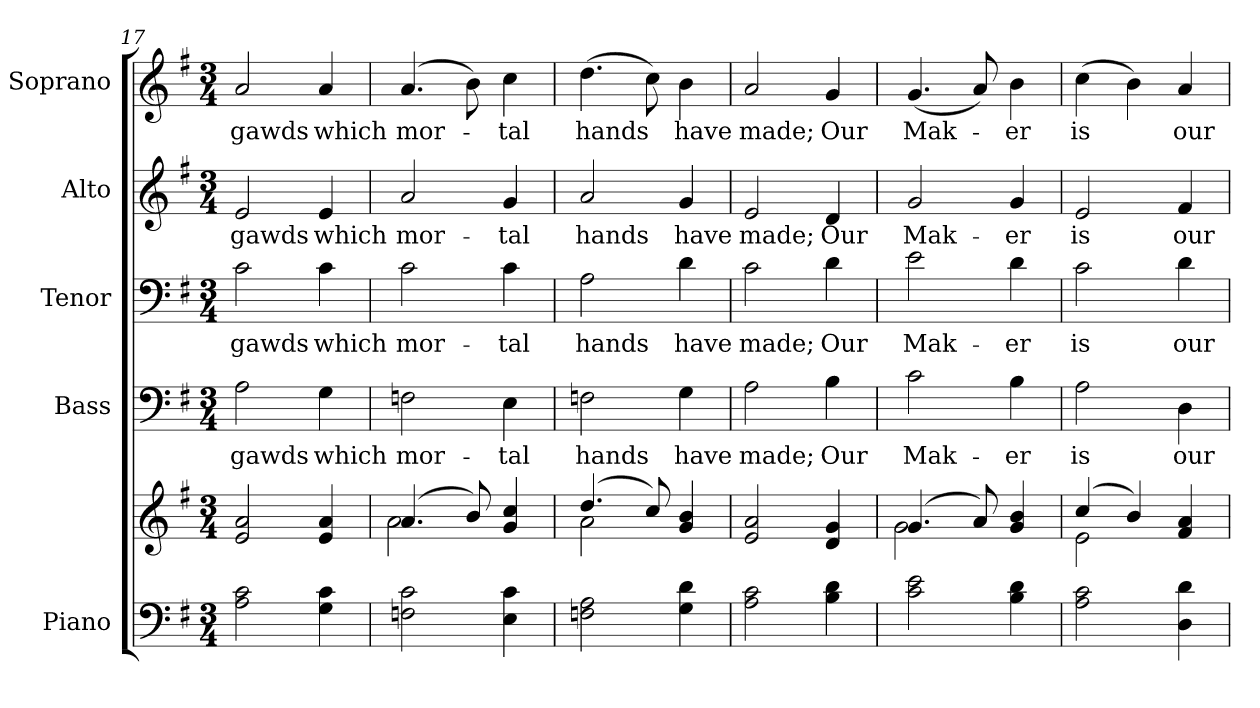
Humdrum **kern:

**kern	**kern	**kern	**text	**kern	**text	**kern	**text	**kern	**text
*part5	*part5	*part4	*part4	*part3	*part3	*part2	*part2	*part1	*part1
*staff6	*staff5	*staff4	*staff4	*staff3	*staff3	*staff2	*staff2	*staff1	*staff1
*I"Piano	*	*I"Bass	*	*I"Tenor	*	*I"Alto	*	*I"Soprano	*
*I'Pno.	*	*I'B.	*	*I'T.	*	*I'A.	*	*I'S.	*
!!LO:PB:g=z
*clefF4	*clefG2	*clefF4	*	*clefF4	*	*clefG2	*	*clefG2	*
*k[f#]	*k[f#]	*k[f#]	*	*k[f#]	*	*k[f#]	*	*k[f#]	*
*G:	*G:	*G:	*	*G:	*	*G:	*	*G:	*
*M3/4	*M3/4	*M3/4	*	*M3/4	*	*M3/4	*	*M3/4	*
=17	=17	=17	=17	=17	=17	=17	=17	=17	=17
!	!	!	!LO:LY:b:color=#000000	!	!	!	!	!	!
!	!	!	!	!	!LO:LY:b:color=#000000	!	!	!	!
!	!	!	!	!	!	!	!LO:LY:b:color=#000000	!	!
!	!	!	!	!	!	!	!	!	!LO:LY:b:color=#000000
2Ai\ 2ci	2ei/ 2ai	2Ai\	gawds	2ci\	gawds	2ei/	gawds	2ai/	gawds
!	!	!	!LO:LY:b:color=#000000	!	!	!	!	!	!
!	!	!	!	!	!LO:LY:b:color=#000000	!	!	!	!
!	!	!	!	!	!	!	!LO:LY:b:color=#000000	!	!
!	!	!	!	!	!	!	!	!	!LO:LY:b:color=#000000
4Gi\ 4ci	4ei/ 4ai	4Gi\	which	4ci\	which	4ei/	which	4ai/	which
=18	=18	=18	=18	=18	=18	=18	=18	=18	=18
*	*^	*	*	*	*	*	*	*	*
!	!	!	!	!LO:LY:b:color=#000000	!	!	!	!	!	!
!	!	!	!	!	!	!LO:LY:b:color=#000000	!	!	!	!
!	!	!	!	!	!	!	!	!LO:LY:b:color=#000000	!	!
!	!	!	!	!	!	!	!	!	!	!LO:LY:b:color=#000000
2Fni\ 2ci	(4.ai/	2ai\	2Fni\	mor-	2ci\	mor-	2ai/	mor-	(4.ai/	mor-
.	8bi/)	.	.	.	.	.	.	.	8bi\)	.
!	!	!	!	!LO:LY:b:color=#000000	!	!	!	!	!	!
!	!	!	!	!	!	!LO:LY:b:color=#000000	!	!	!	!
!	!	!	!	!	!	!	!	!LO:LY:b:color=#000000	!	!
!	!	!	!	!	!	!	!	!	!	!LO:LY:b:color=#000000
4Ei\ 4ci	4gi/ 4cci	4ryy	4Ei\	-tal	4ci\	-tal	4gi/	-tal	4cci\	-tal
=19	=19	=19	=19	=19	=19	=19	=19	=19	=19	=19
!	!	!	!	!LO:LY:b:color=#000000	!	!	!	!	!	!
!	!	!	!	!	!	!LO:LY:b:color=#000000	!	!	!	!
!	!	!	!	!	!	!	!	!LO:LY:b:color=#000000	!	!
!	!	!	!	!	!	!	!	!	!	!LO:LY:b:color=#000000
2Fni\ 2Ai	(4.ddi/	2ai\	2Fni\	hands	2Ai\	hands	2ai/	hands	(4.ddi\	hands
.	8cci/)	.	.	.	.	.	.	.	8cci\)	.
!	!	!	!	!LO:LY:b:color=#000000	!	!	!	!	!	!
!	!	!	!	!	!	!LO:LY:b:color=#000000	!	!	!	!
!	!	!	!	!	!	!	!	!LO:LY:b:color=#000000	!	!
!	!	!	!	!	!	!	!	!	!	!LO:LY:b:color=#000000
4Gi\ 4di	4gi/ 4bi	4ryy	4Gi\	have	4di\	have	4gi/	have	4bi\	have
*	*v	*v	*	*	*	*	*	*	*	*
=20	=20	=20	=20	=20	=20	=20	=20	=20	=20
*	*^	*	*	*	*	*	*	*	*
!	!	!	!	!LO:LY:b:color=#000000	!	!	!	!	!	!
*	*v	*v	*	*	*	*	*	*	*	*
*	*^	*	*	*	*	*	*	*	*
!	!	!	!	!	!	!LO:LY:b:color=#000000	!	!	!	!
*	*v	*v	*	*	*	*	*	*	*	*
*	*^	*	*	*	*	*	*	*	*
!	!	!	!	!	!	!	!	!LO:LY:b:color=#000000	!	!
*	*v	*v	*	*	*	*	*	*	*	*
*	*^	*	*	*	*	*	*	*	*
!	!	!	!	!	!	!	!	!	!	!LO:LY:b:color=#000000
*	*v	*v	*	*	*	*	*	*	*	*
2Ai\ 2ci	2ei/ 2ai	2Ai\	made;	2ci\	made;	2ei/	made;	2ai/	made;
!	!	!	!LO:LY:b:color=#000000	!	!	!	!	!	!
!	!	!	!	!	!LO:LY:b:color=#000000	!	!	!	!
!	!	!	!	!	!	!	!LO:LY:b:color=#000000	!	!
!	!	!	!	!	!	!	!	!	!LO:LY:b:color=#000000
4Bi\ 4di	4di/ 4gi	4Bi\	Our	4di\	Our	4di/	Our	4gi/	Our
!!LO:LB:g=z
=21	=21	=21	=21	=21	=21	=21	=21	=21	=21
*	*^	*	*	*	*	*	*	*	*
!	!	!	!	!LO:LY:b:color=#000000	!	!	!	!	!	!
!	!	!	!	!	!	!LO:LY:b:color=#000000	!	!	!	!
!	!	!	!	!	!	!	!	!LO:LY:b:color=#000000	!	!
!	!	!	!	!	!	!	!	!	!	!LO:LY:b:color=#000000
2ci\ 2ei	(4.gi/	2gi\	2ci\	Mak-	2ei\	Mak-	2gi/	Mak-	(4.gi/	Mak-
.	8ai/)	.	.	.	.	.	.	.	8ai/)	.
!	!	!	!	!LO:LY:b:color=#000000	!	!	!	!	!	!
!	!	!	!	!	!	!LO:LY:b:color=#000000	!	!	!	!
!	!	!	!	!	!	!	!	!LO:LY:b:color=#000000	!	!
!	!	!	!	!	!	!	!	!	!	!LO:LY:b:color=#000000
4Bi\ 4di	4gi/ 4bi	4ryy	4Bi\	-er	4di\	-er	4gi/	-er	4bi\	-er
=22	=22	=22	=22	=22	=22	=22	=22	=22	=22	=22
!	!	!	!	!LO:LY:b:color=#000000	!	!	!	!	!	!
!	!	!	!	!	!	!LO:LY:b:color=#000000	!	!	!	!
!	!	!	!	!	!	!	!	!LO:LY:b:color=#000000	!	!
!	!	!	!	!	!	!	!	!	!	!LO:LY:b:color=#000000
2Ai\ 2ci	(4cci/	2ei\	2Ai\	is	2ci\	is	2ei/	is	(4cci\	is
.	4bi/)	.	.	.	.	.	.	.	4bi\)	.
!	!	!	!	!LO:LY:b:color=#000000	!	!	!	!	!	!
!	!	!	!	!	!	!LO:LY:b:color=#000000	!	!	!	!
!	!	!	!	!	!	!	!	!LO:LY:b:color=#000000	!	!
!	!	!	!	!	!	!	!	!	!	!LO:LY:b:color=#000000
4Di\ 4di	4f#i/ 4ai	4ryy	4Di\	our	4di\	our	4f#i/	our	4ai/	our
*	*v	*v	*	*	*	*	*	*	*	*
=	=	=	=	=	=	=	=	=	=
*-	*-	*-	*-	*-	*-	*-	*-	*-	*-
